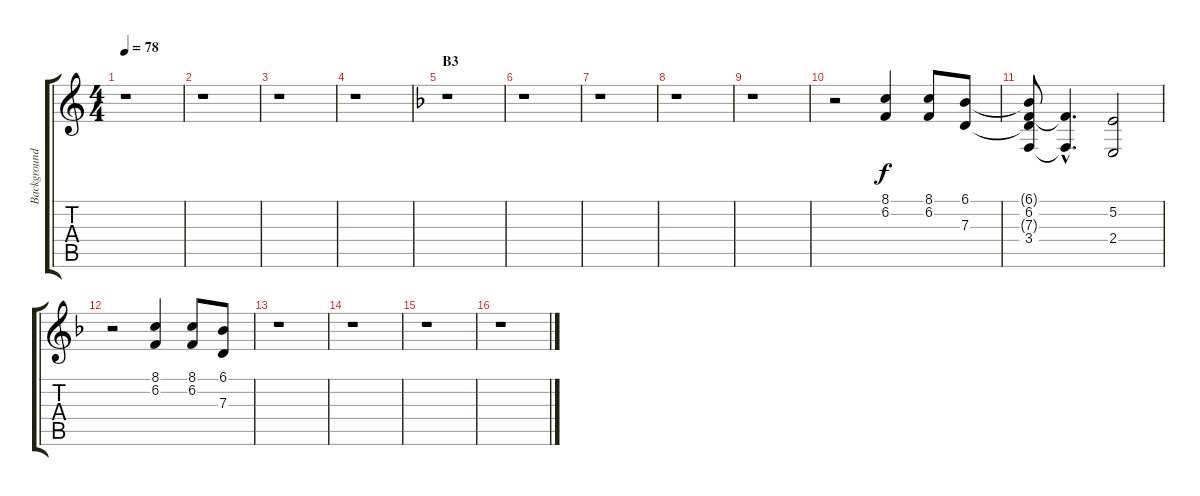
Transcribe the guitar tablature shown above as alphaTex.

\track ("Background Vocals" "Background") {instrument choiraahs}
\staff {score tabs}
\tuning (E4 B3 G3 D3 A2 E2) {hide}
\ts (4 4)
\tempo 78
\clef g2
\ks c
r.1{dy f} |
r.1 |
r.1 |
r.1 |
\section ("" "B3")
\ks f
r.1 |
r.1 |
r.1 |
r.1 |
r.1 |
r.2 (8.1 6.2).4 (8.1 6.2).8 (6.1 7.3).8 |
(6.1{t} 6.2 7.3{t} 3.4).8 (6.2{hac t} 3.4{hac t}).4{d} (5.2 2.4).2 |
r.2 (8.1 6.2).4 (8.1 6.2).8 (6.1 7.3).8 |
r.1 |
r.1 |
r.1 |
r.1
